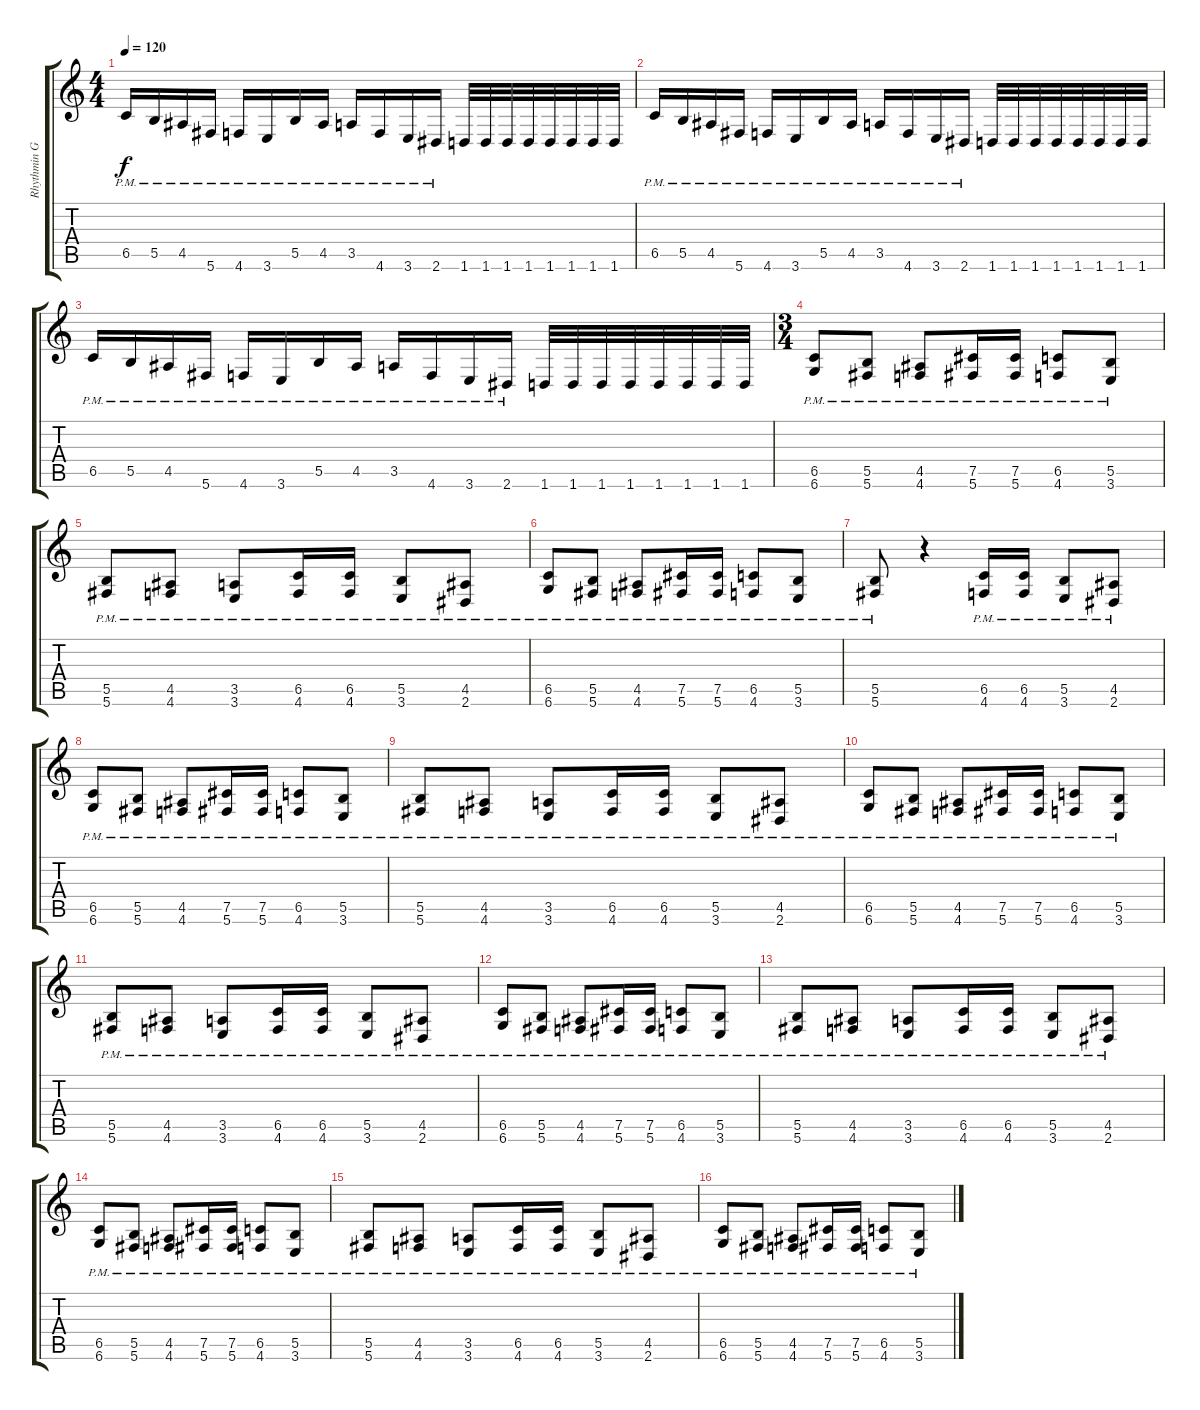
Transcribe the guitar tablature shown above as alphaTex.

\track ("Rhythmin Guitar #2" "Rhythmin G") {instrument distortionguitar}
\staff {score tabs}
\tuning (Db4 Ab3 E3 B2 Gb2 Db2) {hide}
\ts (4 4)
\tempo 120
\clef g2
\ks c
6.5{pm}.16{dy f} 5.5{pm}.16 4.5{pm}.16 5.6{pm}.16 4.6{pm}.16 3.6{pm}.16 5.5{pm}.16 4.5{pm}.16 3.5{pm}.16 4.6{pm}.16 3.6{pm}.16 2.6{pm}.16 1.6.32 1.6.32 1.6.32 1.6.32 1.6.32 1.6.32 1.6.32 1.6.32 |
6.5{pm}.16 5.5{pm}.16 4.5{pm}.16 5.6{pm}.16 4.6{pm}.16 3.6{pm}.16 5.5{pm}.16 4.5{pm}.16 3.5{pm}.16 4.6{pm}.16 3.6{pm}.16 2.6{pm}.16 1.6.32 1.6.32 1.6.32 1.6.32 1.6.32 1.6.32 1.6.32 1.6.32 |
6.5{pm}.16 5.5{pm}.16 4.5{pm}.16 5.6{pm}.16 4.6{pm}.16 3.6{pm}.16 5.5{pm}.16 4.5{pm}.16 3.5{pm}.16 4.6{pm}.16 3.6{pm}.16 2.6{pm}.16 1.6.32 1.6.32 1.6.32 1.6.32 1.6.32 1.6.32 1.6.32 1.6.32 |
\ts (3 4)
(6.5{pm} 6.6{pm}).8 (5.5{pm} 5.6{pm}).8 (4.5{pm} 4.6{pm}).8 (7.5{pm} 5.6{pm}).16 (7.5{pm} 5.6{pm}).16 (6.5{pm} 4.6{pm}).8 (5.5{pm} 3.6{pm}).8 |
(5.5{pm} 5.6{pm}).8 (4.5{pm} 4.6{pm}).8 (3.5{pm} 3.6{pm}).8 (6.5{pm} 4.6{pm}).16 (6.5{pm} 4.6{pm}).16 (5.5{pm} 3.6{pm}).8 (4.5{pm} 2.6{pm}).8 |
(6.5{pm} 6.6{pm}).8 (5.5{pm} 5.6{pm}).8 (4.5{pm} 4.6{pm}).8 (7.5{pm} 5.6{pm}).16 (7.5{pm} 5.6{pm}).16 (6.5{pm} 4.6{pm}).8 (5.5{pm} 3.6{pm}).8 |
(5.5{pm} 5.6{pm}).8 r.4 (6.5{pm} 4.6{pm}).16 (6.5{pm} 4.6{pm}).16 (5.5{pm} 3.6{pm}).8 (4.5{pm} 2.6{pm}).8 |
(6.5{pm} 6.6{pm}).8 (5.5{pm} 5.6{pm}).8 (4.5{pm} 4.6{pm}).8 (7.5{pm} 5.6{pm}).16 (7.5{pm} 5.6{pm}).16 (6.5{pm} 4.6{pm}).8 (5.5{pm} 3.6{pm}).8 |
(5.5{pm} 5.6{pm}).8 (4.5{pm} 4.6{pm}).8 (3.5{pm} 3.6{pm}).8 (6.5{pm} 4.6{pm}).16 (6.5{pm} 4.6{pm}).16 (5.5{pm} 3.6{pm}).8 (4.5{pm} 2.6{pm}).8 |
(6.5{pm} 6.6{pm}).8 (5.5{pm} 5.6{pm}).8 (4.5{pm} 4.6{pm}).8 (7.5{pm} 5.6{pm}).16 (7.5{pm} 5.6{pm}).16 (6.5{pm} 4.6{pm}).8 (5.5{pm} 3.6{pm}).8 |
(5.5{pm} 5.6{pm}).8 (4.5{pm} 4.6{pm}).8 (3.5{pm} 3.6{pm}).8 (6.5{pm} 4.6{pm}).16 (6.5{pm} 4.6{pm}).16 (5.5{pm} 3.6{pm}).8 (4.5{pm} 2.6{pm}).8 |
(6.5{pm} 6.6{pm}).8 (5.5{pm} 5.6{pm}).8 (4.5{pm} 4.6{pm}).8 (7.5{pm} 5.6{pm}).16 (7.5{pm} 5.6{pm}).16 (6.5{pm} 4.6{pm}).8 (5.5{pm} 3.6{pm}).8 |
(5.5{pm} 5.6{pm}).8 (4.5{pm} 4.6{pm}).8 (3.5{pm} 3.6{pm}).8 (6.5{pm} 4.6{pm}).16 (6.5{pm} 4.6{pm}).16 (5.5{pm} 3.6{pm}).8 (4.5{pm} 2.6{pm}).8 |
(6.5{pm} 6.6{pm}).8 (5.5{pm} 5.6{pm}).8 (4.5{pm} 4.6{pm}).8 (7.5{pm} 5.6{pm}).16 (7.5{pm} 5.6{pm}).16 (6.5{pm} 4.6{pm}).8 (5.5{pm} 3.6{pm}).8 |
(5.5{pm} 5.6{pm}).8 (4.5{pm} 4.6{pm}).8 (3.5{pm} 3.6{pm}).8 (6.5{pm} 4.6{pm}).16 (6.5{pm} 4.6{pm}).16 (5.5{pm} 3.6{pm}).8 (4.5{pm} 2.6{pm}).8 |
(6.5{pm} 6.6{pm}).8 (5.5{pm} 5.6{pm}).8 (4.5{pm} 4.6{pm}).8 (7.5{pm} 5.6{pm}).16 (7.5{pm} 5.6{pm}).16 (6.5{pm} 4.6{pm}).8 (5.5{pm} 3.6{pm}).8
